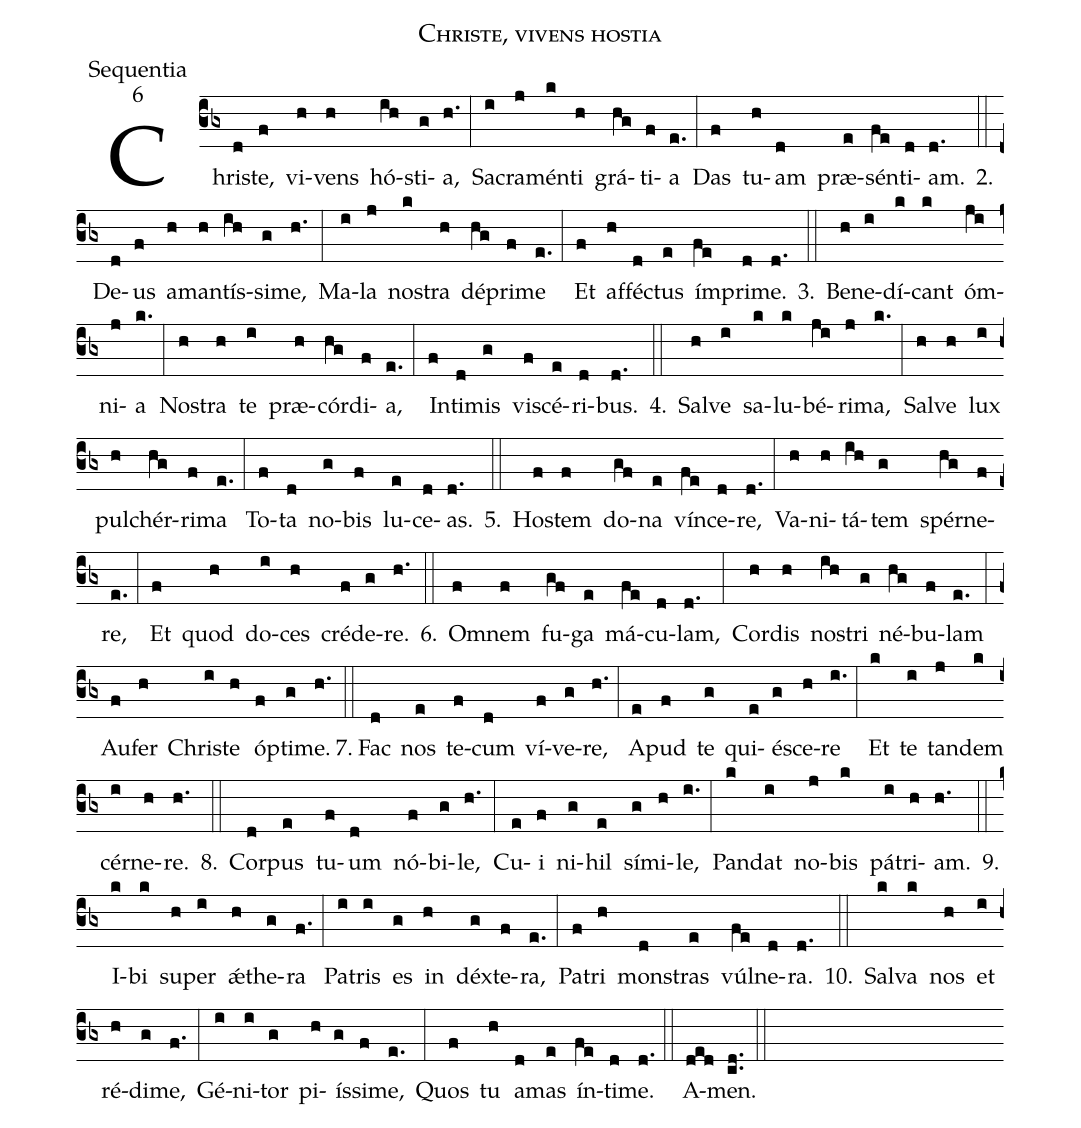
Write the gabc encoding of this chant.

name:Christe, vivens hostia;
office-part:Sequentia;
mode:6;
%%
(cb3)Chri(d)ste,(f) vi(h)vens(h) hó(ih)sti(g)a,(h.) (:) Sa(i)cra(j)mén(k)ti(h) grá(hg)ti(f)a(e.) (:) Das(f) tu(h)am(d) præ(e)sén(fe)ti(d)am.(d.)
2.(::) De(d)us(f) a(h)man(h)tís(ih)si(g)me,(h.) (:) Ma(i)la(j) no(k)stra(h) dé(hg)pri(f)me(e.) (:) Et(f) af(h)fé(d)ctus(e) ím(fe)pri(d)me.(d.)
3.(::) Be(h)ne(i)dí(k)cant(k) óm(ji)ni(j)a(k.) (:) No(h)stra(h) te(i) præ(h)cór(hg)di(f)a,(e.) (:) In(f)ti(d)mis(g) vi(f)scé(e)ri(d)bus.(d.)
4.(::) Sal(h)ve(i) sa(k)lu(k)bé(ji)ri(j)ma,(k.) (:) Sal(h)ve(h) lux(i) pul(h)chér(hg)ri(f)ma(e.) (:) To(f)ta(d) no(g)bis(f) lu(e)ce(d)as.(d.)
5.(::) Ho(f)stem(f) do(gf)na(e) vín(fe)ce(d)re,(d.) (:) Va(h)ni(h)tá(ih)tem(g) spér(hg)ne(f)re,(e.) (:) Et(f) quod(h) do(i)ces(h) cré(f)de(g)re.(h.)
6.(::) Om(f)nem(f) fu(gf)ga(e) má(fe)cu(d)lam,(d.) (:) Cor(h)dis(h) no(ih)stri(g) né(hg)bu(f)lam(e.) (:) Au(f)fer(h) Chri(i)ste(h) óp(f)ti(g)me.(h.)
7.(::)Fac(d) nos(e) te(f)cum(d) ví(f)ve(g)re,(h.) (:) A(e)pud(f) te(g) qui(e)é(g)sce(h)re(i.) (:) Et(k) te(i) tan(j)dem(k) cér(i)ne(h)re.(h.)
8.(::) Cor(d)pus(e) tu(f)um(d) nó(f)bi(g)le,(h.) (:) Cu(e)i(f) ni(g)hil(e) sí(g)mi(h)le,(i.) (:) Pan(k)dat(i) no(j)bis(k) pá(i)tri(h)am.(h.)
9.(::) I(k)bi(k) su(h)per(i) ǽ(h)the(g)ra(f.) (:) Pa(i)tris(i) es(g) in(h) déx(g)te(f)ra,(e.) (:) Pa(f)tri(h) mon(d)stras(e) vúl(fe)ne(d)ra.(d.)
10.(::) Sal(k)va(k) nos(h) et(i) ré(h)di(g)me,(f.) (:) Gé(i)ni(i)tor(g) pi(h)ís(g)si(f)me,(e.) (:) Quos(f) tu(h) a(d)mas(e) ín(fe)ti(d)me.(d.) (::)
A(ded)men.(cd..) (::)
